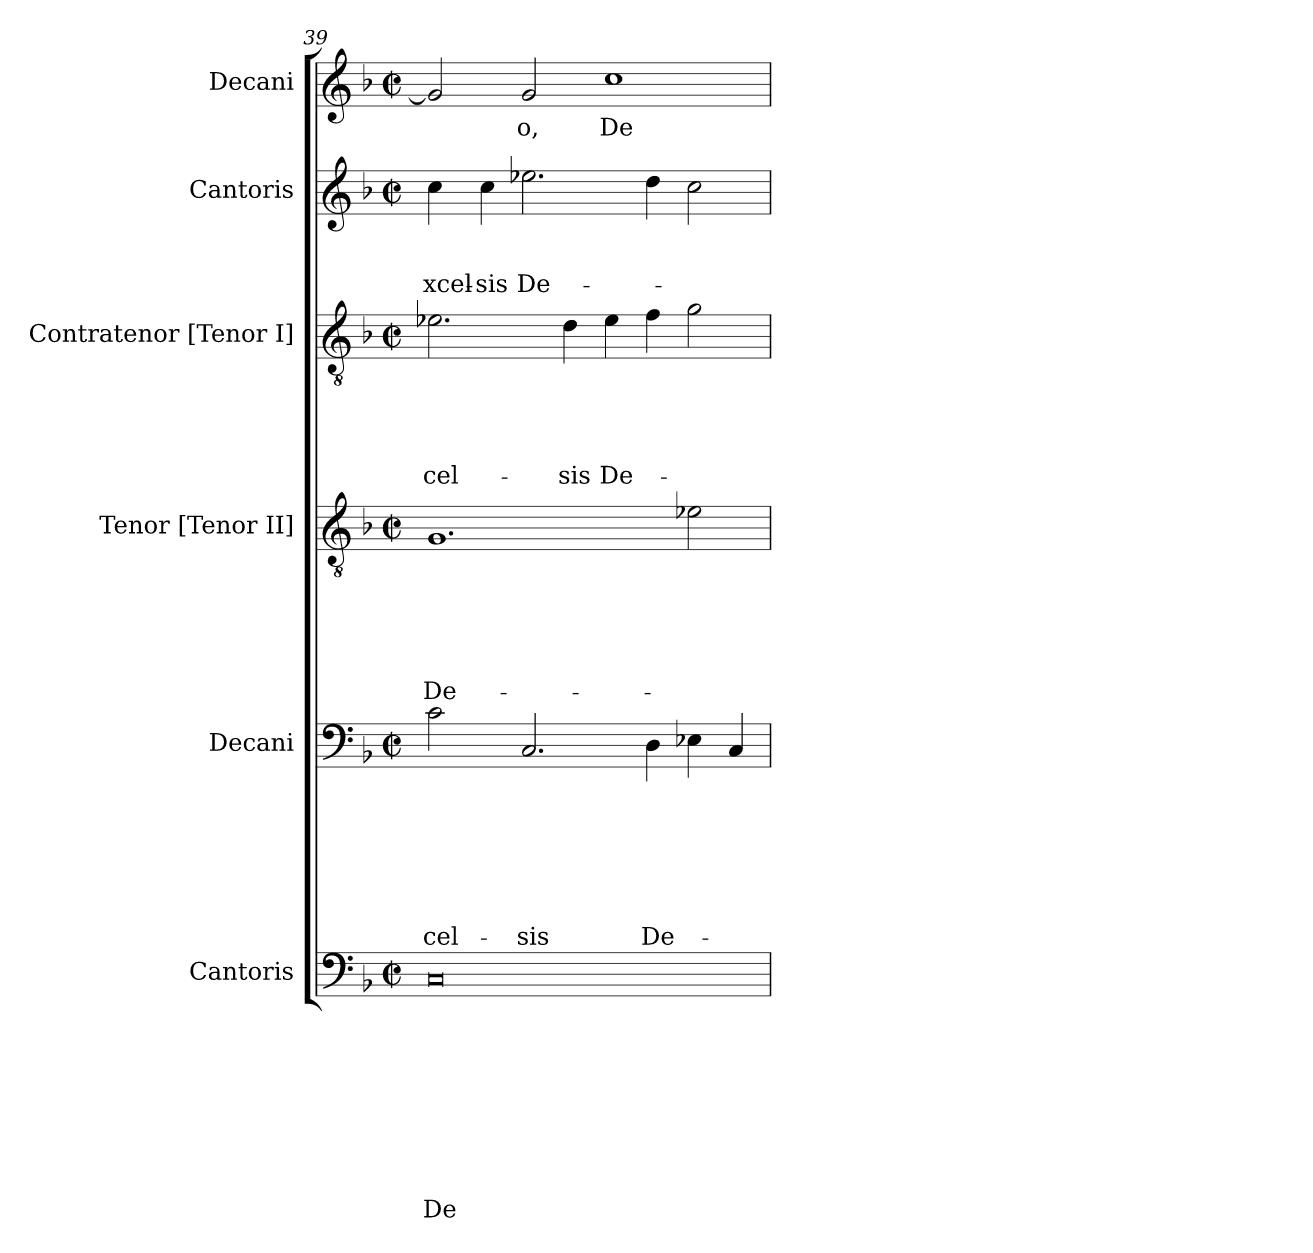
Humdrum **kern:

**kern	**text	**text	**text	**text	**text	**text	**text	**text	**text	**kern	**text	**text	**text	**text	**text	**text	**text	**kern	**text	**text	**text	**text	**text	**text	**kern	**text	**text	**text	**text	**text	**kern	**text	**text	**text	**kern	**text
*part6	*part6	*part6	*part6	*part6	*part6	*part6	*part6	*part6	*part6	*part5	*part5	*part5	*part5	*part5	*part5	*part5	*part5	*part4	*part4	*part4	*part4	*part4	*part4	*part4	*part3	*part3	*part3	*part3	*part3	*part3	*part2	*part2	*part2	*part2	*part1	*part1
*staff6	*staff6	*staff6	*staff6	*staff6	*staff6	*staff6	*staff6	*staff6	*staff6	*staff5	*staff5	*staff5	*staff5	*staff5	*staff5	*staff5	*staff5	*staff4	*staff4	*staff4	*staff4	*staff4	*staff4	*staff4	*staff3	*staff3	*staff3	*staff3	*staff3	*staff3	*staff2	*staff2	*staff2	*staff2	*staff1	*staff1
*I"Cantoris	*	*	*	*	*	*	*	*	*	*I"Decani	*	*	*	*	*	*	*	*I"Tenor [Tenor II]	*	*	*	*	*	*	*I"Contratenor [Tenor I]	*	*	*	*	*	*I"Cantoris	*	*	*	*I"Decani	*
*clefF4	*	*	*	*	*	*	*	*	*	*clefF4	*	*	*	*	*	*	*	*clefGv2	*	*	*	*	*	*	*clefGv2	*	*	*	*	*	*clefG2	*	*	*	*clefG2	*
*k[b-]	*	*	*	*	*	*	*	*	*	*k[b-]	*	*	*	*	*	*	*	*k[b-]	*	*	*	*	*	*	*k[b-]	*	*	*	*	*	*k[b-]	*	*	*	*k[b-]	*
*F:	*	*	*	*	*	*	*	*	*	*F:	*	*	*	*	*	*	*	*F:	*	*	*	*	*	*	*F:	*	*	*	*	*	*F:	*	*	*	*F:	*
*M2/2	*	*	*	*	*	*	*	*	*	*M2/2	*	*	*	*	*	*	*	*M2/2	*	*	*	*	*	*	*M2/2	*	*	*	*	*	*M2/2	*	*	*	*M2/2	*
*met(c|)	*	*	*	*	*	*	*	*	*	*met(c|)	*	*	*	*	*	*	*	*met(c|)	*	*	*	*	*	*	*met(c|)	*	*	*	*	*	*met(c|)	*	*	*	*met(c|)	*
=39	=39	=39	=39	=39	=39	=39	=39	=39	=39	=39	=39	=39	=39	=39	=39	=39	=39	=39	=39	=39	=39	=39	=39	=39	=39	=39	=39	=39	=39	=39	=39	=39	=39	=39	=39	=39
!	!	!	!	!	!	!	!	!	!LO:LY:b:rj	!	!	!	!	!	!	!	!LO:LY:b:rj	!	!	!	!	!	!	!LO:LY:b	!	!	!	!	!	!LO:LY:b	!	!	!	!LO:LY:b:rj	!	!
0C	.	.	.	.	.	.	.	.	De-	2c\	.	.	.	.	.	.	-cel-	1.G	.	.	.	.	.	De-	2.e-X\	.	.	.	.	-cel-	4cc\	.	.	-xcel-	2g/]	.
!	!	!	!	!	!	!	!	!	!	!	!	!	!	!	!	!	!	!	!	!	!	!	!	!	!	!	!	!	!	!	!	!	!	!LO:LY:b:rj	!	!
.	.	.	.	.	.	.	.	.	.	.	.	.	.	.	.	.	.	.	.	.	.	.	.	.	.	.	.	.	.	.	4cc\	.	.	-sis	.	.
!	!	!	!	!	!	!	!	!	!	!	!	!	!	!	!	!	!LO:LY:b:rj	!	!	!	!	!	!	!	!	!	!	!	!	!	!	!	!	!LO:LY:b:rj	!	!LO:LY:b:rj
.	.	.	.	.	.	.	.	.	.	2.C/	.	.	.	.	.	.	-sis	.	.	.	.	.	.	.	.	.	.	.	.	.	2.ee-X\	.	.	De-	2g/	-o,
!	!	!	!	!	!	!	!	!	!	!	!	!	!	!	!	!	!	!	!	!	!	!	!	!	!	!	!	!	!	!LO:LY:b	!	!	!	!	!	!
.	.	.	.	.	.	.	.	.	.	.	.	.	.	.	.	.	.	.	.	.	.	.	.	.	4d\	.	.	.	.	-sis	.	.	.	.	.	.
!	!	!	!	!	!	!	!	!	!	!	!	!	!	!	!	!	!	!	!	!	!	!	!	!	!	!	!	!	!	!LO:LY:b	!	!	!	!	!	!LO:LY:b:rj
.	.	.	.	.	.	.	.	.	.	.	.	.	.	.	.	.	.	.	.	.	.	.	.	.	4e-\	.	.	.	.	De-	.	.	.	.	1cc	De-
!	!	!	!	!	!	!	!	!	!	!	!	!	!	!	!	!	!LO:LY:b:rj	!	!	!	!	!	!	!	!	!	!	!	!	!	!	!	!	!	!	!
.	.	.	.	.	.	.	.	.	.	4D\	.	.	.	.	.	.	De-	.	.	.	.	.	.	.	4f\	.	.	.	.	.	4dd\	.	.	.	.	.
.	.	.	.	.	.	.	.	.	.	4E-X\	.	.	.	.	.	.	.	2e-X\	.	.	.	.	.	.	2g\	.	.	.	.	.	2cc\	.	.	.	.	.
.	.	.	.	.	.	.	.	.	.	4C/	.	.	.	.	.	.	.	.	.	.	.	.	.	.	.	.	.	.	.	.	.	.	.	.	.	.
=	=	=	=	=	=	=	=	=	=	=	=	=	=	=	=	=	=	=	=	=	=	=	=	=	=	=	=	=	=	=	=	=	=	=	=	=
*-	*-	*-	*-	*-	*-	*-	*-	*-	*-	*-	*-	*-	*-	*-	*-	*-	*-	*-	*-	*-	*-	*-	*-	*-	*-	*-	*-	*-	*-	*-	*-	*-	*-	*-	*-	*-
